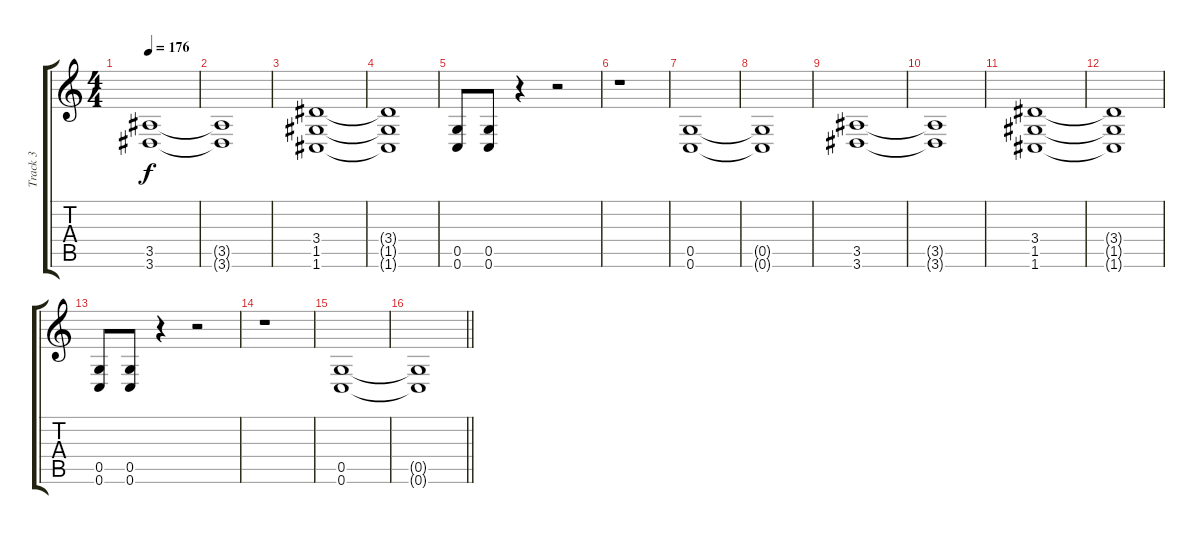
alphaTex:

\track ("Track 3" "Track 3") {instrument overdrivenguitar}
\staff {score tabs}
\tuning (D4 A3 F3 C3 G2 C2) {hide}
\ts (4 4)
\tempo 176
\clef g2
\ks c
(3.5 3.6).1{dy f} |
(3.5{t} 3.6{t}).1 |
(3.4 1.5 1.6).1 |
(3.4{t} 1.5{t} 1.6{t}).1 |
(0.5 0.6).8 (0.5 0.6).8 r.4 r.2 |
r.1 |
(0.5 0.6).1 |
(0.5{t} 0.6{t}).1 |
(3.5 3.6).1 |
(3.5{t} 3.6{t}).1 |
(3.4 1.5 1.6).1 |
(3.4{t} 1.5{t} 1.6{t}).1 |
(0.5 0.6).8 (0.5 0.6).8 r.4 r.2 |
r.1{volume 0} |
(0.5 0.6).1{volume 13} |
\barLineRight lightlight
(0.5{t} 0.6{t}).1
